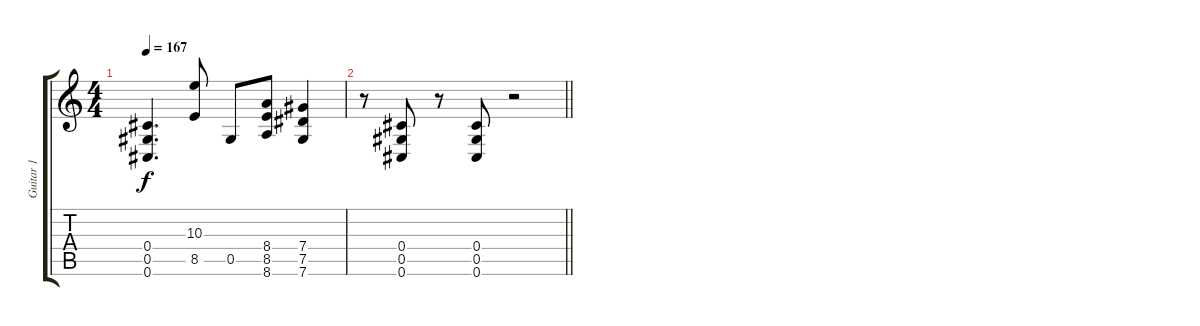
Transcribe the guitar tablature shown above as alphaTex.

\track ("Guitar 1" "Guitar 1") {instrument distortionguitar}
\staff {score tabs}
\tuning (Eb4 Bb3 Gb3 Db3 Ab2 Db2) {hide}
\ts (4 4)
\tempo 167
\clef g2
\ks c
(0.4 0.5 0.6).4{d dy f} (10.3 8.5).8 0.5.8 (8.4 8.5 8.6).8 (7.4 7.5 7.6).4 |
\barLineRight lightlight
r.8 (0.4 0.5 0.6).8 r.8 (0.4 0.5 0.6).8 r.2
